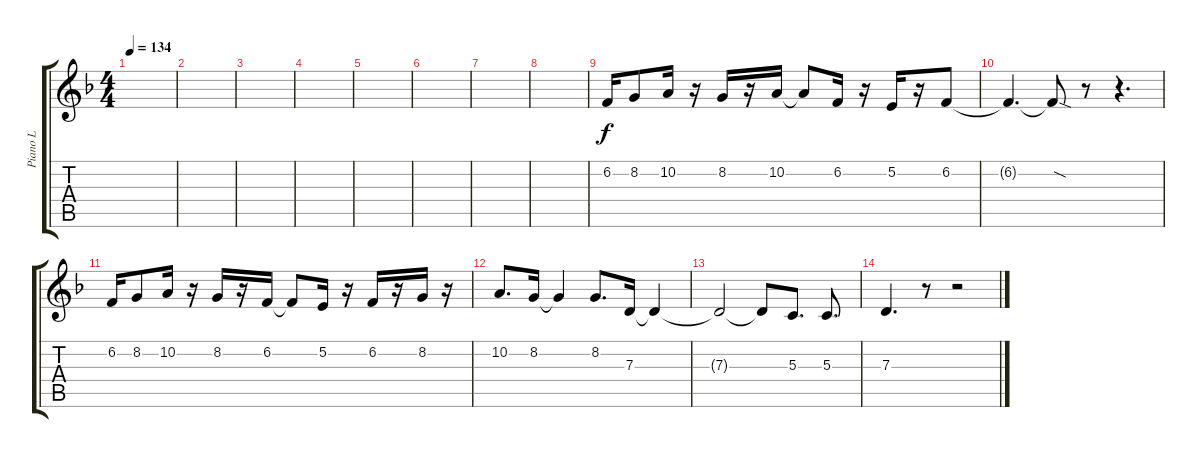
\track ("Piano L" "Piano L") {instrument brightacousticpiano}
\staff {score tabs}
\tuning (E4 B3 G3 D3 A2 E2) {hide}
\ts (4 4)
\tempo 134
\clef g2
\ks f
|
|
|
|
|
|
|
|
6.2.16{volume 10 instrument distortionguitar} 8.2.8 10.2.16 r.16 8.2.16 r.16 10.2.16 10.2{t}.8 6.2.16 r.16 5.2.16 r.16 6.2.8 |
6.2{t}.4{d} 6.2{sod t}.8 r.8 r.4{d} |
6.2.16 8.2.8 10.2.16 r.16 8.2.16 r.16 6.2.16 6.2{t}.8 5.2.16 r.16 6.2.16 r.16 8.2.16 r.16 |
10.2.8{d} 8.2.16 8.2{t}.4 8.2.8{d} 7.3.16 7.3{t}.4 |
7.3{t}.2 7.3{t}.8 5.3.8{d} 5.3.8{d} |
7.3.4{d} r.8 r.2
